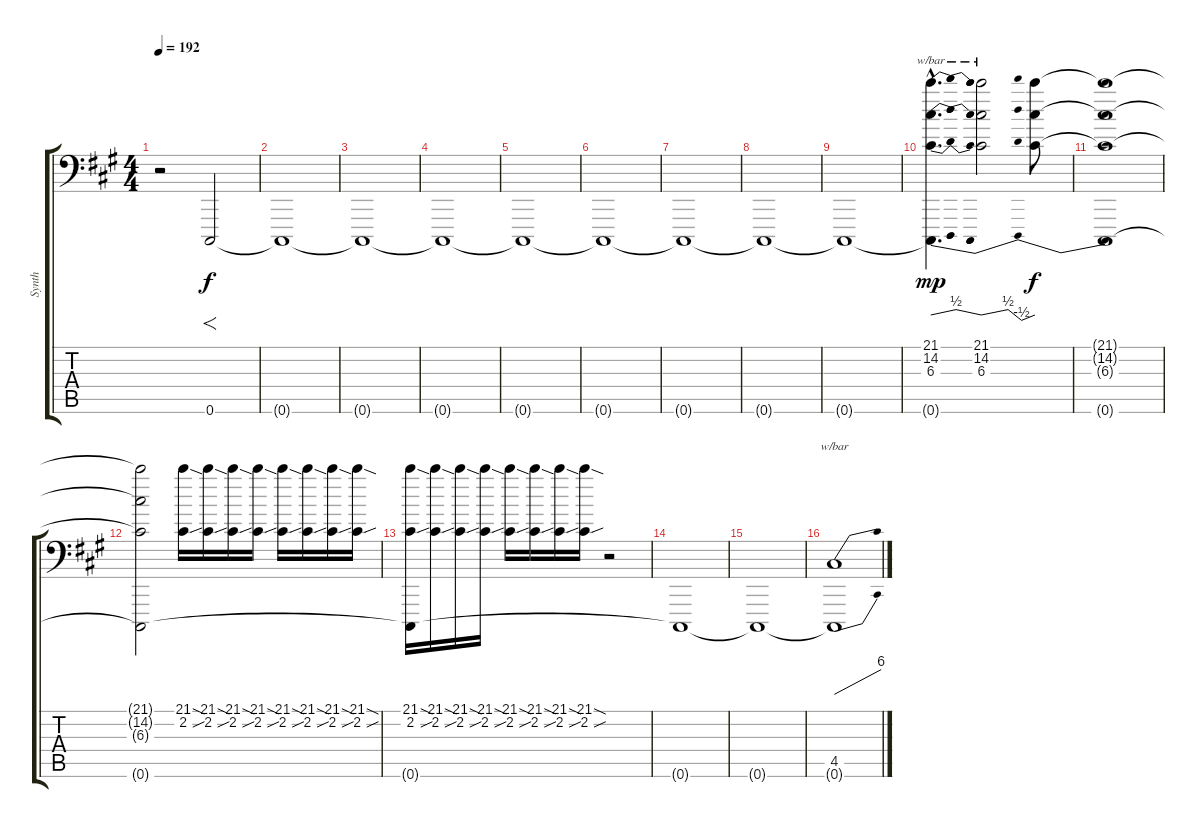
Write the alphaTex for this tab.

\track ("Synth" "Synth") {instrument lead2sawtooth}
\staff {score tabs}
\tuning (E4 B3 G3 D3 A2 Db1) {hide}
\ts (4 4)
\tempo 192
\clef f4
\ks f#minor
r.2{dy f instrument lead2sawtooth} 0.6.2{f} |
0.6{t}.1 |
0.6{t}.1 |
0.6{t}.1 |
0.6{t}.1 |
0.6{t}.1 |
0.6{t}.1 |
0.6{t}.1 |
0.6{t}.1 |
(21.1{hac} 14.2{hac} 6.3{hac} 0.6{t}).4{d tbe (dip default 0 0 30 2 60 0) dy mp} (21.1 14.2 6.3).2{tbe (custom default 0 0 30 2 45 -2 60 0)} (21.1{t} 14.2{t} 6.3{t}).8{dy f} |
(21.1{t} 14.2{t} 6.3{t} 0.6{t}).1 |
(21.1{t} 14.2{t} 6.3{t} 0.6{t}).2 (21.1{sod} 2.2{sou}).16 (21.1{sod} 2.2{sou}).16 (21.1{sod} 2.2{sou}).16 (21.1{sod} 2.2{sou}).16 (21.1{sod} 2.2{sou}).16 (21.1{sod} 2.2{sou}).16 (21.1{sod} 2.2{sou}).16 (21.1{sod} 2.2{sou}).16 |
(21.1{sod} 2.2{sou} 0.6{t}).16 (21.1{sod} 2.2{sou}).16 (21.1{sod} 2.2{sou}).16 (21.1{sod} 2.2{sou}).16 (21.1{sod} 2.2{sou}).16 (21.1{sod} 2.2{sou}).16 (21.1{sod} 2.2{sou}).16 (21.1{sod} 2.2{sou}).16 r.2 |
0.6{t}.1 |
0.6{t}.1 |
(4.5 0.6{t}).1{tbe (dive default 0 0 60 24)}
